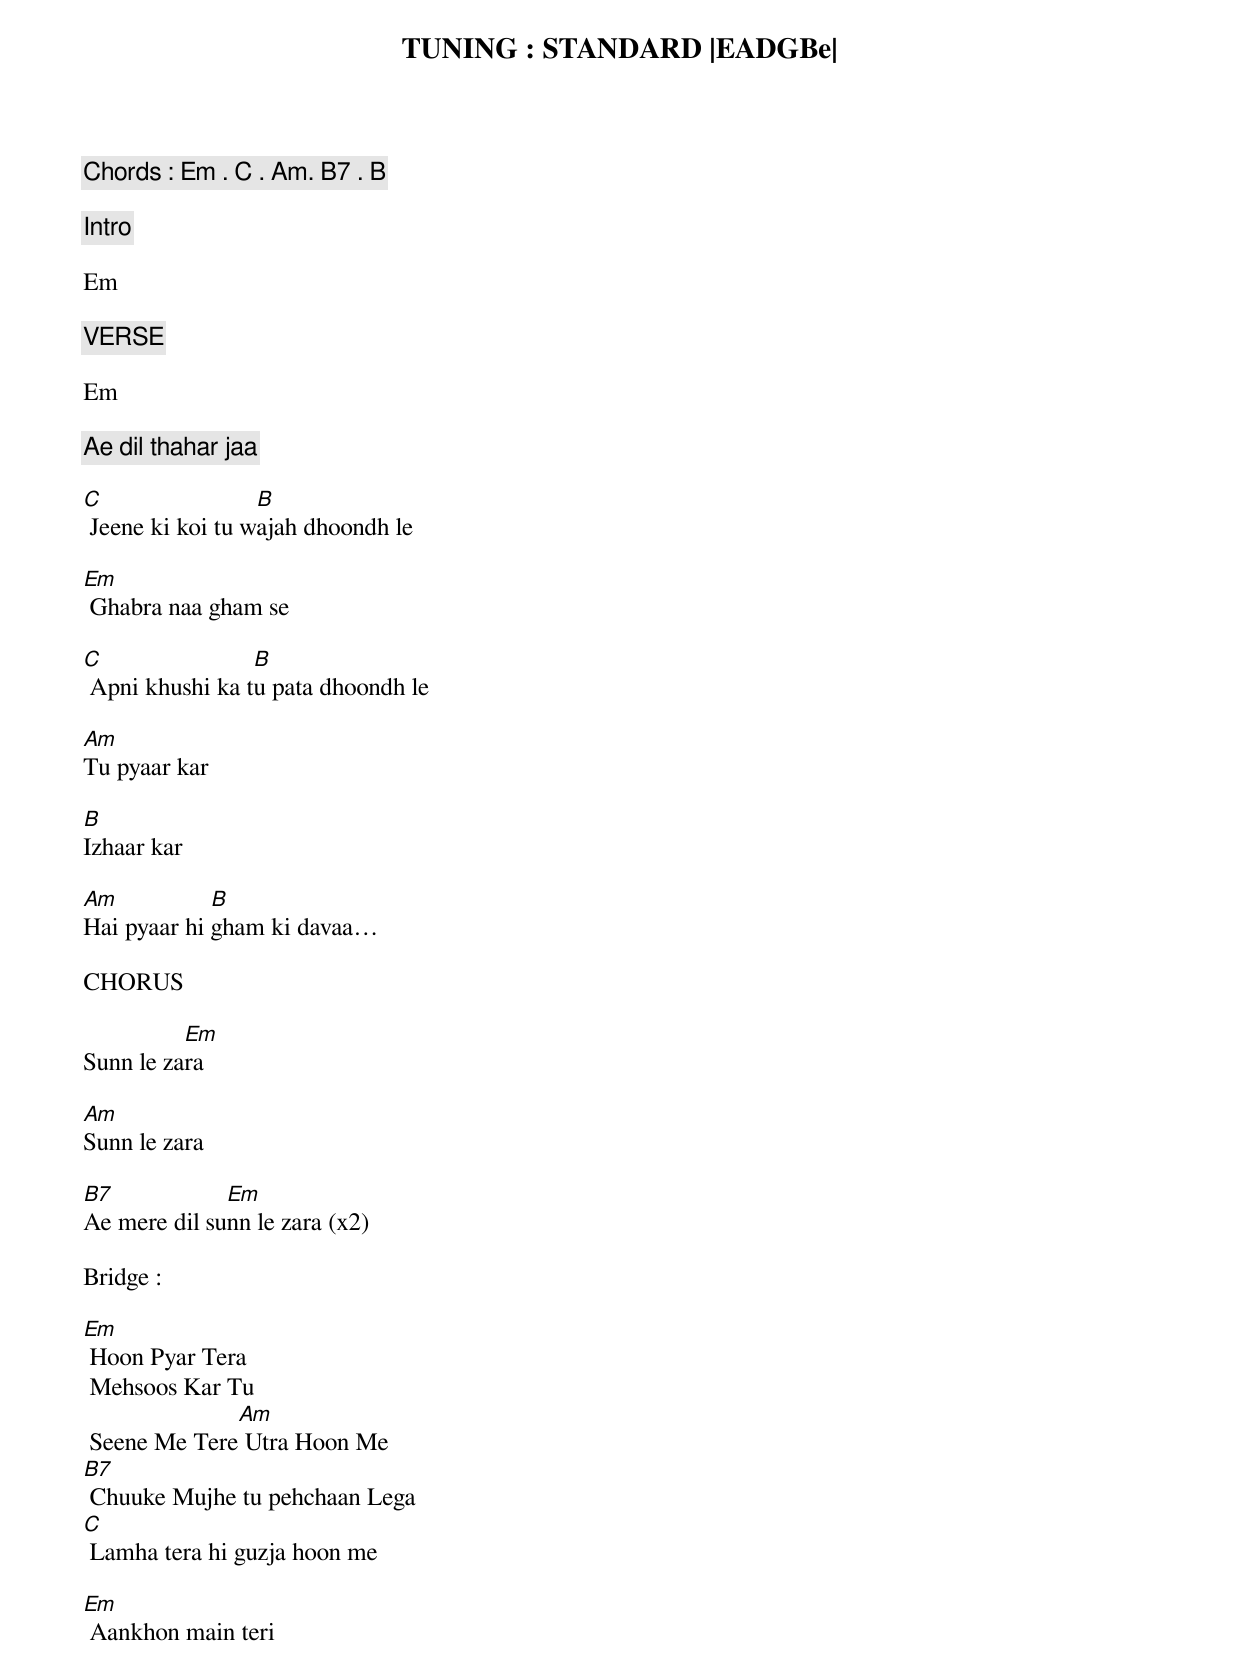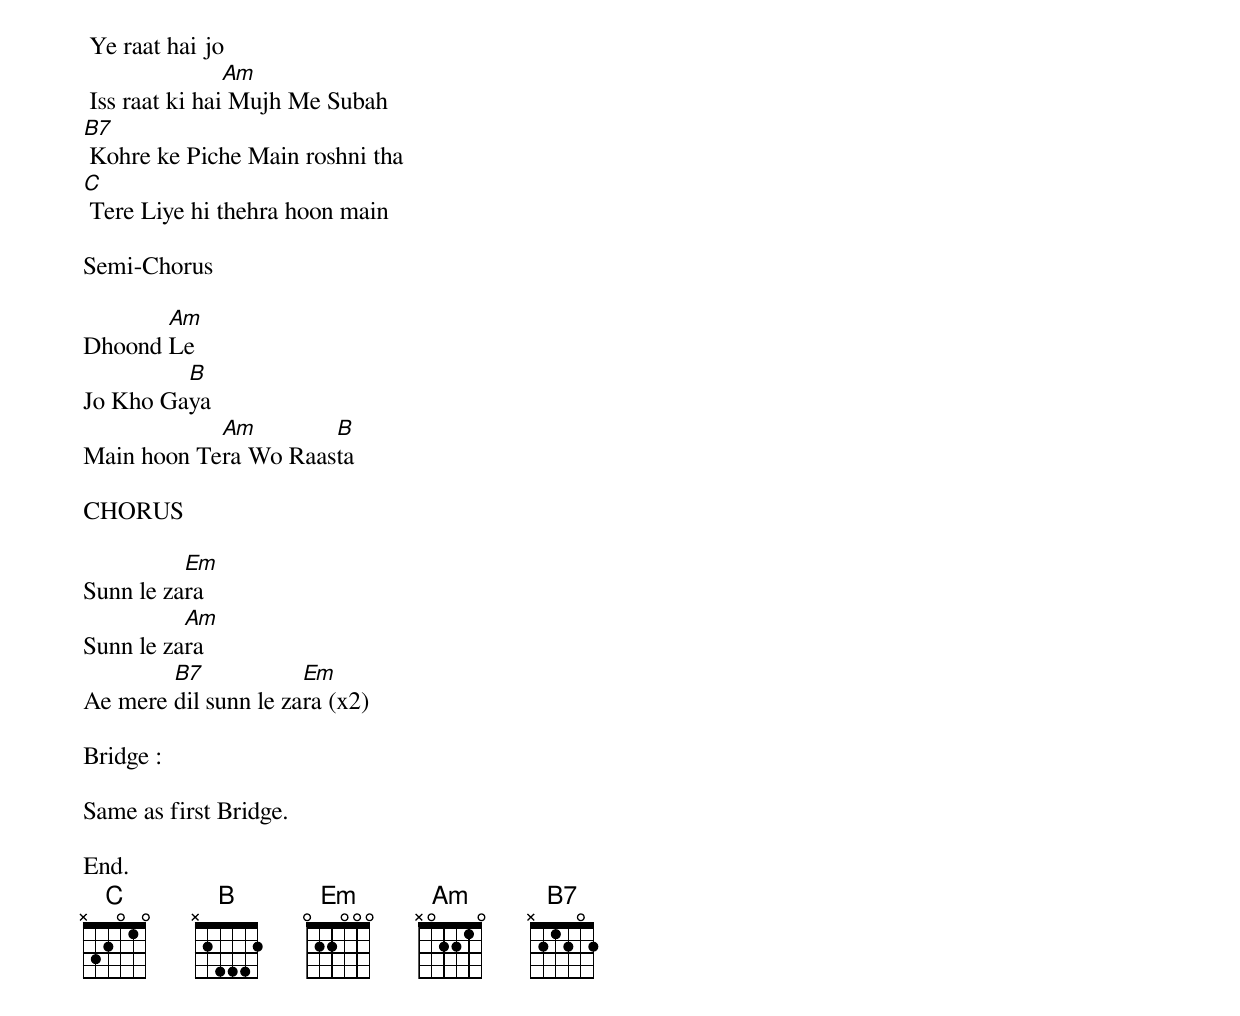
TUNING : STANDARD |EADGBe|

Chords : Em . C . Am. B7 . B

Intro

Em

VERSE

Em

Ae dil thahar jaa

C                 B
 Jeene ki koi tu wajah dhoondh le

Em
 Ghabra naa gham se

C                B
 Apni khushi ka tu pata dhoondh le

Am
Tu pyaar kar

B
Izhaar kar

Am           B
Hai pyaar hi gham ki davaa…

CHORUS

          Em
Sunn le zara

Am
Sunn le zara

B7            Em
Ae mere dil sunn le zara (x2)

Bridge :

Em
 Hoon Pyar Tera
 Mehsoos Kar Tu
              Am
 Seene Me Tere Utra Hoon Me
B7
 Chuuke Mujhe tu pehchaan Lega
C
 Lamha tera hi guzja hoon me

Em
 Aankhon main teri
 Ye raat hai jo
                Am
 Iss raat ki hai Mujh Me Subah
B7
 Kohre ke Piche Main roshni tha
C
 Tere Liye hi thehra hoon main

Semi-Chorus

       Am
Dhoond Le
         B
Jo Kho Gaya
            Am        B
Main hoon Tera Wo Raasta

CHORUS

          Em
Sunn le zara
          Am
Sunn le zara
        B7            Em
Ae mere dil sunn le zara (x2)

Bridge :

Same as first Bridge.

End.
